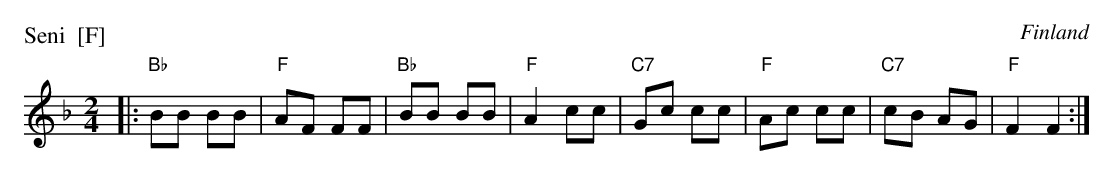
X:1
P: Seni  [F]
O: Finland
M: 2/4
L: 1/8
K: F
|: "Bb"BB BB | "F"AF FF | "Bb"BB BB | "F"A2 cc |\
   "C7"Gc cc | "F"Ac cc | "C7"cB AG | "F"F2 F2 :|
